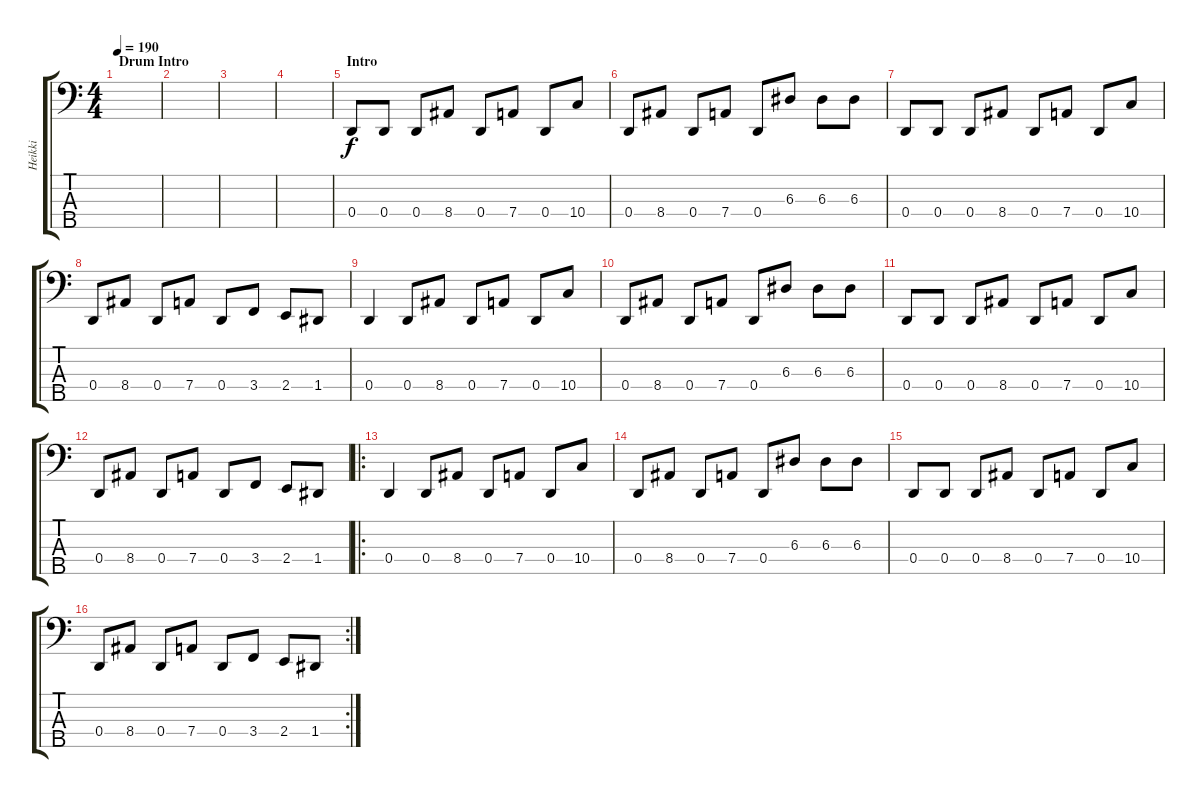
\track ("Heikki" "Heikki") {instrument electricbassfinger}
\staff {score tabs}
\tuning (G2 D2 A1 D1 A0) {hide}
\ts (4 4)
\section ("" "Drum Intro")
\tempo 190
\clef f4
\ks c
|
|
|
|
\section ("" "Intro")
0.4.8 0.4.8 0.4.8 8.4.8 0.4.8 7.4.8 0.4.8 10.4.8 |
0.4.8 8.4.8 0.4.8 7.4.8 0.4.8 6.3.8 6.3.8 6.3.8 |
0.4.8 0.4.8 0.4.8 8.4.8 0.4.8 7.4.8 0.4.8 10.4.8 |
0.4.8 8.4.8 0.4.8 7.4.8 0.4.8 3.4.8 2.4.8 1.4.8 |
0.4.4 0.4.8 8.4.8 0.4.8 7.4.8 0.4.8 10.4.8 |
0.4.8 8.4.8 0.4.8 7.4.8 0.4.8 6.3.8 6.3.8 6.3.8 |
0.4.8 0.4.8 0.4.8 8.4.8 0.4.8 7.4.8 0.4.8 10.4.8 |
0.4.8 8.4.8 0.4.8 7.4.8 0.4.8 3.4.8 2.4.8 1.4.8 |
\ro
0.4.4 0.4.8 8.4.8 0.4.8 7.4.8 0.4.8 10.4.8 |
0.4.8 8.4.8 0.4.8 7.4.8 0.4.8 6.3.8 6.3.8 6.3.8 |
0.4.8 0.4.8 0.4.8 8.4.8 0.4.8 7.4.8 0.4.8 10.4.8 |
\rc 2
0.4.8 8.4.8 0.4.8 7.4.8 0.4.8 3.4.8 2.4.8 1.4.8
